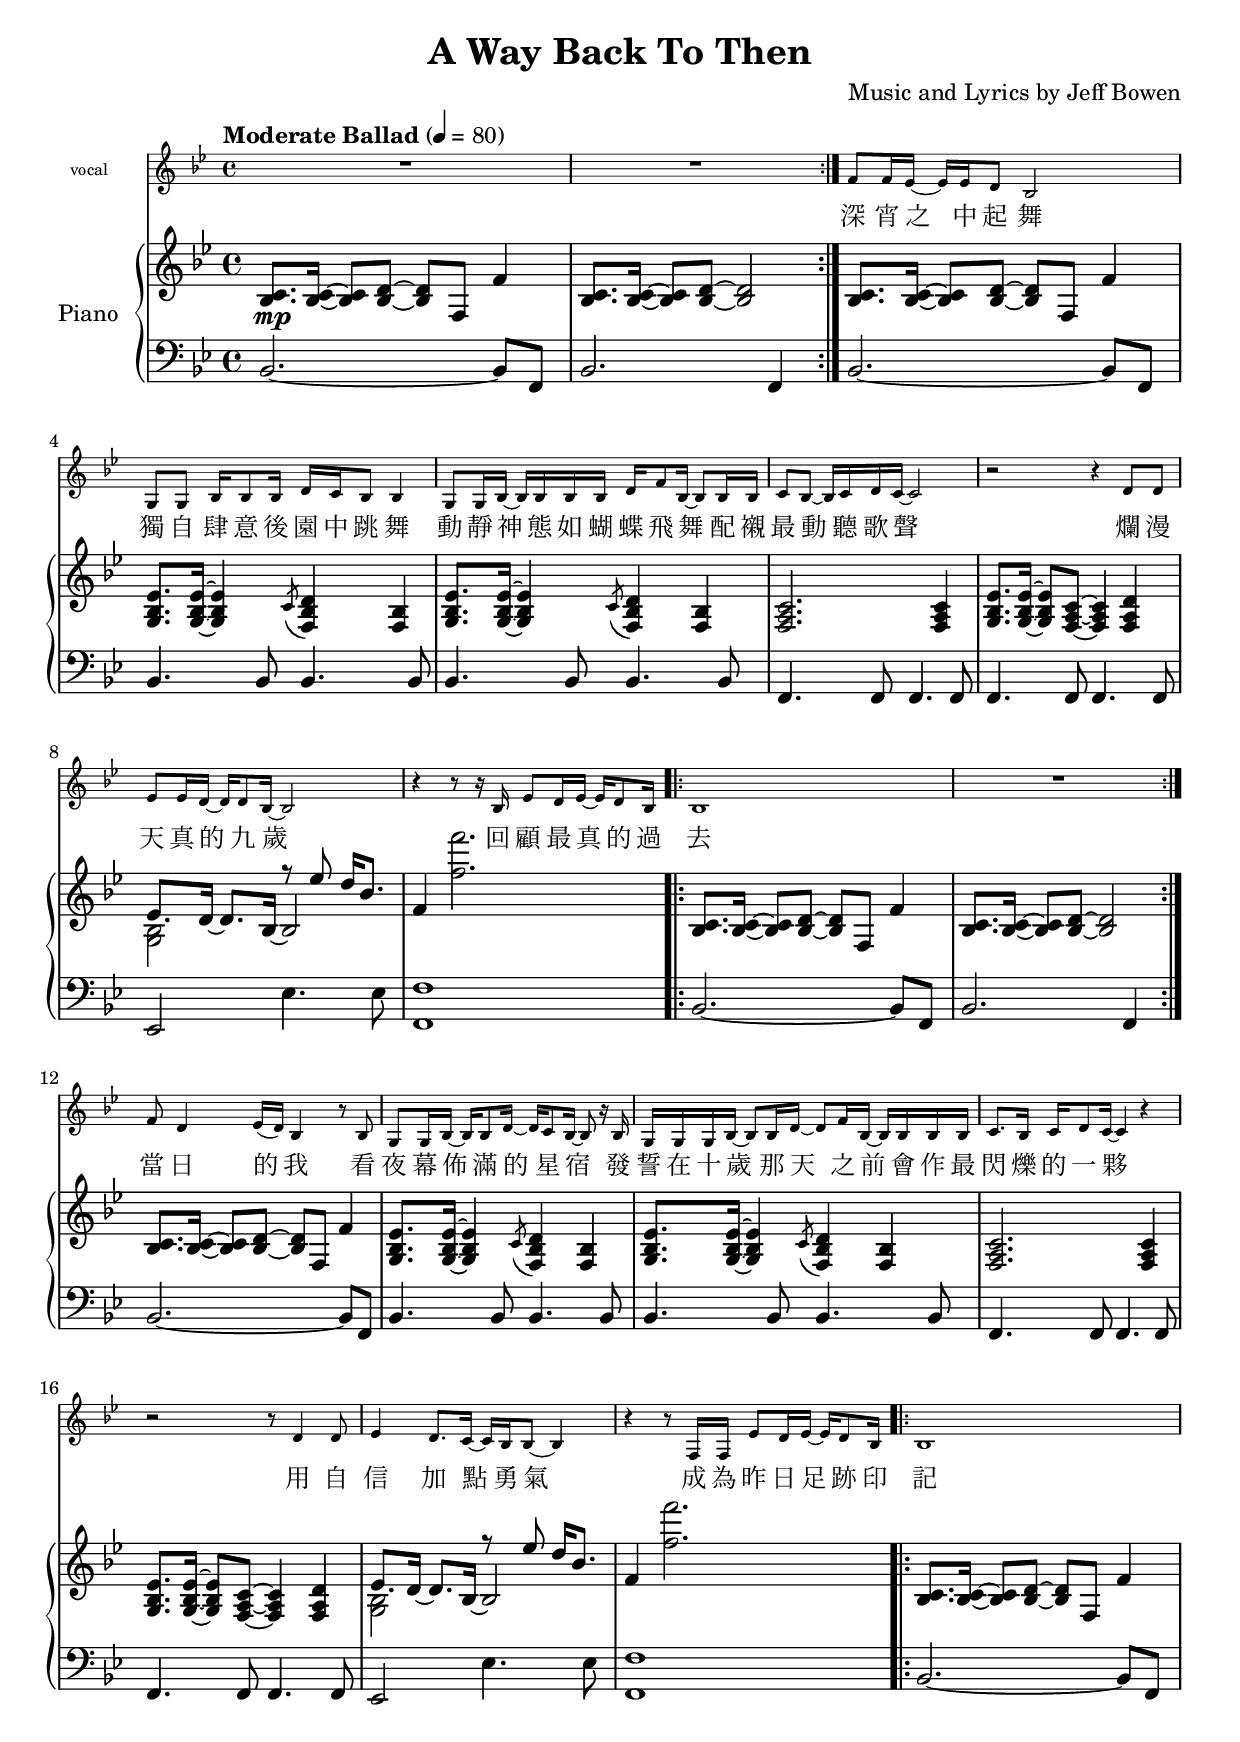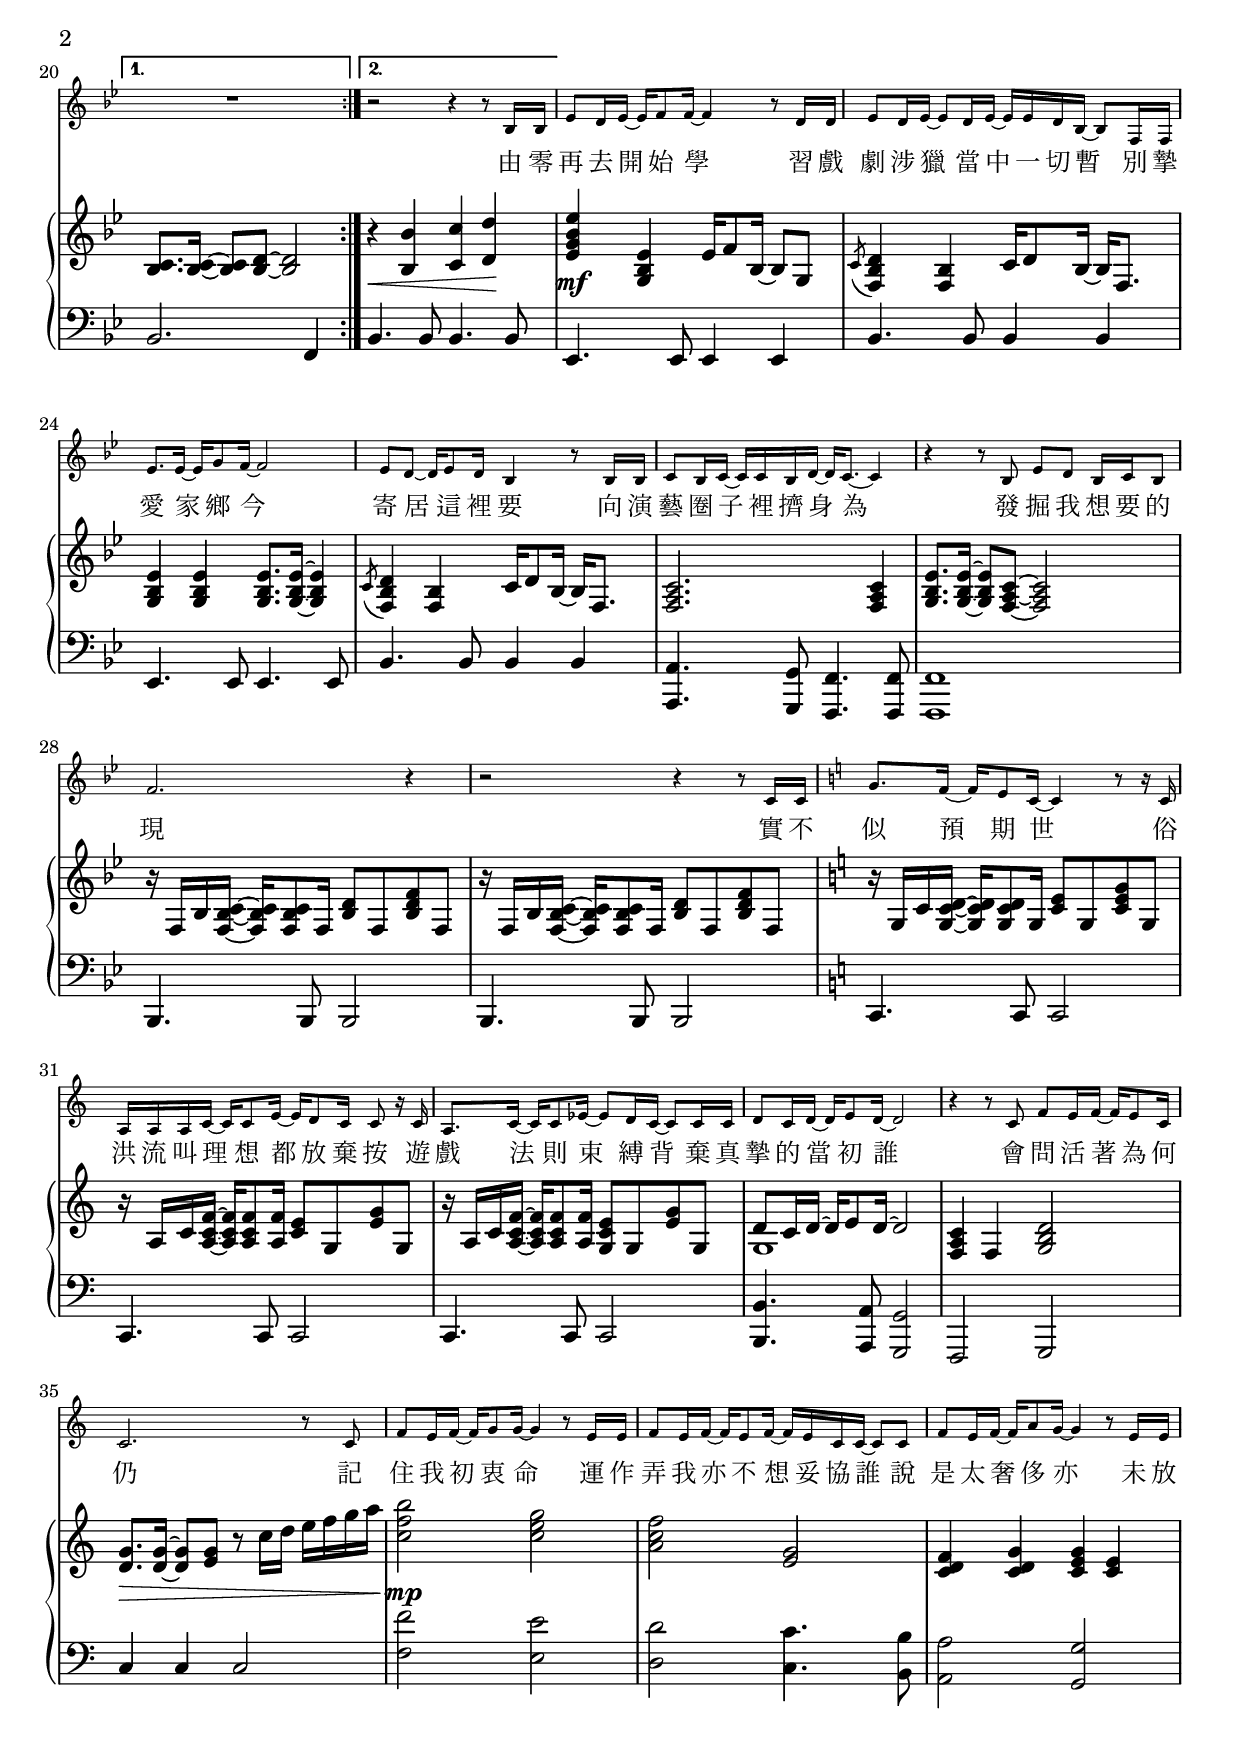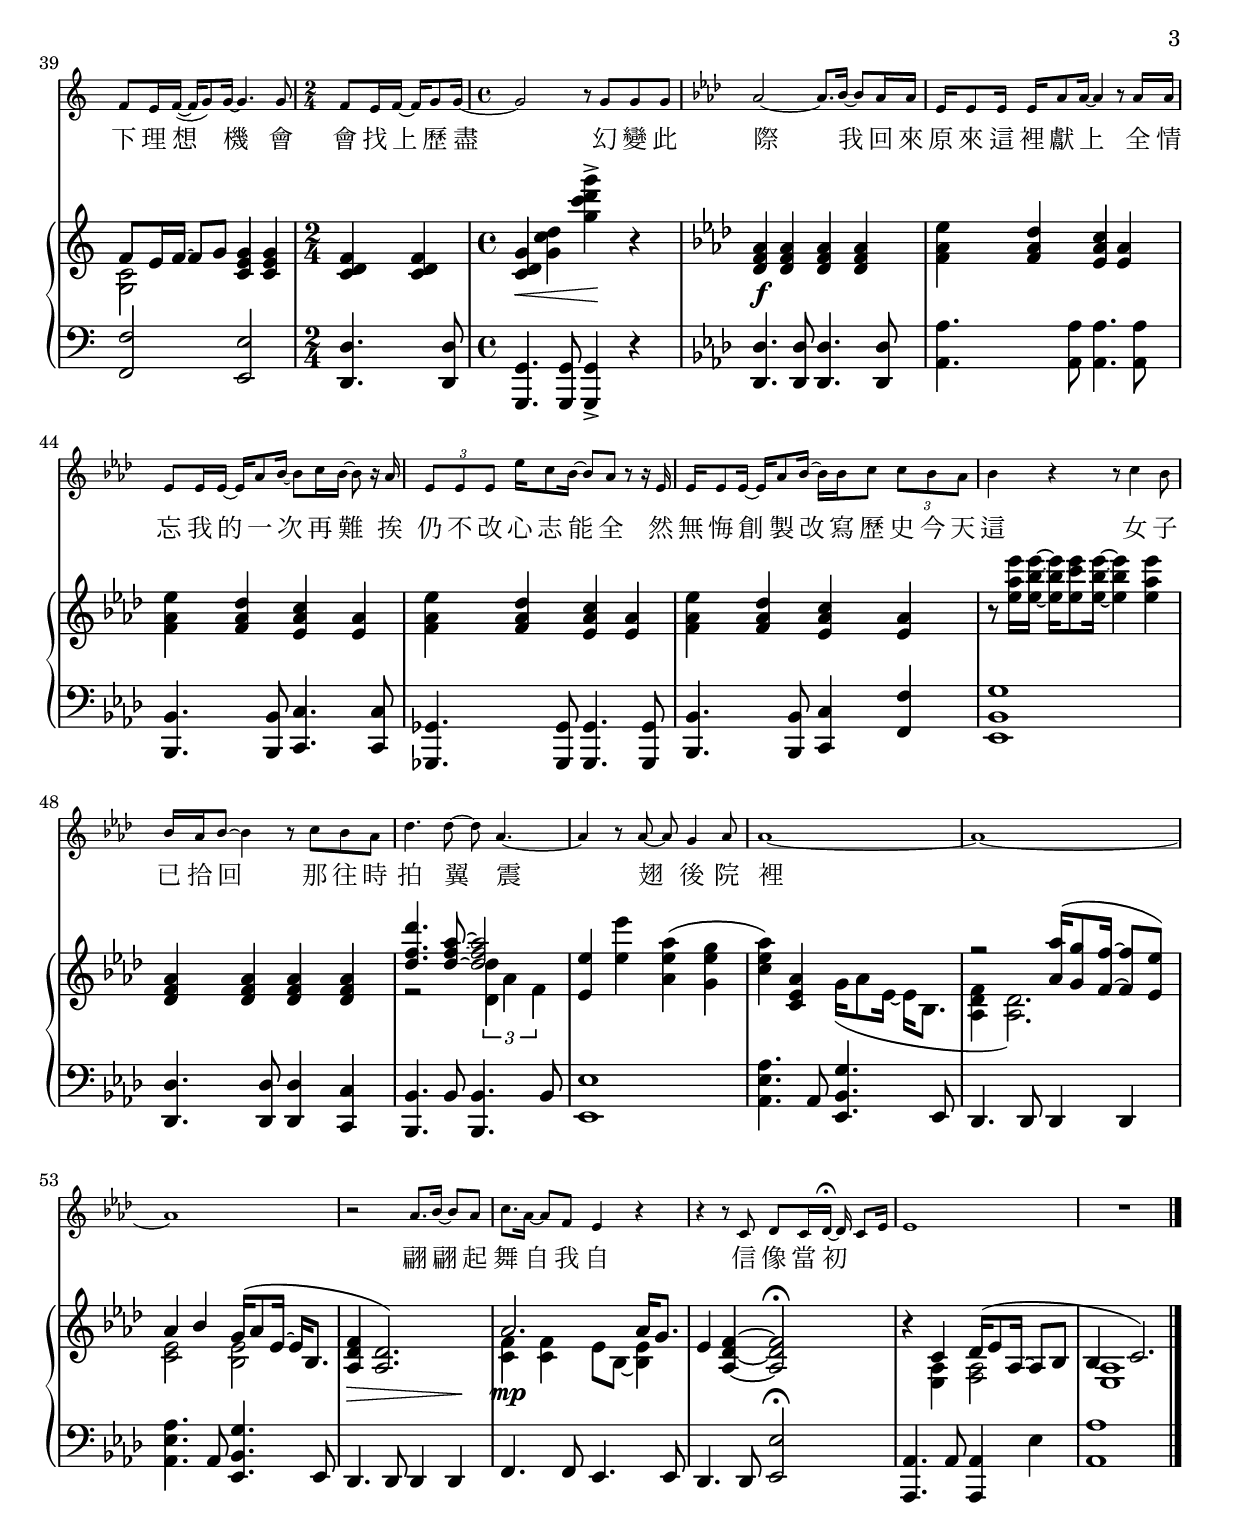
\version "2.18.2"

\header {
  title = "A Way Back To Then"
  subtitle = ""
  arranger = "Music and Lyrics by Jeff Bowen"
}

global = {
  \tempo "Moderate Ballad" 4 = 80
}

pattern-one = \relative c' {
  <bes c>8. q16~ q8 <bes d>~ q f f'4
}

rh = \relative c' {
  \global
  \key bes \major

  \repeat volta 2 {
    \pattern-one
    <bes c>8. q16~ q8 <bes d>~ q2
  }
  \pattern-one
  \repeat unfold 2 {
    <g bes ees>8. q16~ q4 \acciaccatura c8 <f, bes d>4 <f bes>
  }
  <f a c>2. q4
  <g bes ees>8. q16~ q8 <f a c>~ q4 <f a d>4
  << {
    \stemDown <g bes>2 r8 \stemUp ees'' d16 bes8.
  } \\ {
    \stemUp ees,8. d16~ d8. bes16 ~ bes2
  } >>
  f'4 <f' f'>2.

  \repeat volta 2 {
    \pattern-one
    <bes,, c>8. q16~ q8 <bes d>~ q2
  }
  \pattern-one
  \repeat unfold 2 {
    <g bes ees>8. q16~ q4 \acciaccatura c8 <f, bes d>4 <f bes>
  }
  <f a c>2. q4
  <g bes ees>8. q16~ q8 <f a c>~ q4 <f a d>4
  << {
    \stemDown <g bes>2 r8 \stemUp ees'' d16 bes8.
  } \\ {
    \stemUp ees,8. d16~ d8. bes16 ~ bes2
  } >>
  f'4 <f' f'>2.

  \repeat volta 2 { \pattern-one }
  \alternative {
    { <bes,, c>8. q16~ q8 <bes d>~ q2 }
    { r4 <bes bes'> <c c'> <d d'> }
  }
  <ees g bes ees>4 <g, bes ees> ees'16 f8 bes,16~ bes8 g
  \acciaccatura c8 <f, bes d>4 <f bes>4 c'16 d8 bes16~ bes f8.
  <g bes ees>4 q q8. q16~ q4
  \acciaccatura c8 <f, bes d>4 <f bes>4 c'16 d8 bes16~ bes f8.
  <f a c>2. q4
  <g bes ees>8. q16~ q8 <f a c>~ q2

  \repeat unfold 2 {
    r16 f bes <f bes c>~ q q8 f16 <bes d>8 f <bes d f> f
  }

  \key c \major
  r16 g c <g c d>~ q16 q8 g16 <c e>8 g <c e g> g
  r16 a c <a c f>~ q q8 <a f'>16 <c e>8 g <e' g> g,
  r16 a c <a c f>~ q q8 <a f'>16 <g c e>8 g <e' g> g,
  << {d'8 c16 d~ d e8 d16~ d2} \\ {g,1} >>
  <f a c>4 f <g b d>2
  <d' g>8. q16~ q8 <e g> r c'16 d e f g a

  <c, f b>2 <c e g>
  <a c f>2 <e g>
  <c d f>4 <c d g> <c e g> <c e>
  << {f8 e16 f~ f8 g} \\ {<g, c>2} >> <c e g>4 q
  \time 2/4
  <c d f>4 q
  \time 4/4
  <c d g>4 <g' c d> <g' c d g>-> r

  \key aes \major
  <des, f aes>4 q q q
  \repeat unfold 4 {
    <f aes ees'>4 <f aes des> <ees aes c> <ees aes>
  }
  r8 <ees' aes ees'>16 <ees bes' ees>~ q <ees c' ees>8 <ees bes' ees>16~ q4 <ees aes ees'>
  <des, f aes>4 q q q
  << {<des' f des'>4. <des f aes>8~ q2} \\ {r2 \tuplet 3/2 2 {<des des, >4 aes f } } >>
  <ees ees'>4 <ees' ees'> <aes, ees' aes>( <g ees' g>
  <c ees aes>) <c, ees aes> <<
  {
    s2 r2 <aes' aes'>16( <g g'>8 <f f'>16~ q8 <ees ees'>)
    aes4 bes g16( aes8 ees16~ ees bes8.
    <aes des f>4 <aes des>2.)
  }
  \\
  {
  g'16( aes8 ees16~ ees bes8.
  <aes des f>4 <aes des>2.)
  <c ees>2 <bes ees>
  s1
  } >>

  << {aes'2. aes16 g8. } \\ {<c, f>4 q ees8 bes~ <bes ees>4} >>
  ees4 <aes, des f>~ q2\fermata
  r4 << { c4 des16( ees8 aes,16~ aes8 bes bes4 c2.) } \\ {<ees, aes>4 <f aes>2 <ees aes>1} >>
  \bar "|."
}

lh = \relative c {
  \clef bass
  \key bes \major
  \repeat volta 2 {
    bes2.~ bes8 f bes2. f4
  }
  bes2. ~ bes8 f bes4. bes8 bes4. bes8 bes4. bes8 bes4. bes8
  f4. f8 f4. f8 f4. f8 f4. f8
  ees2 ees'4. ees8 <f, f'>1

  \repeat volta 2 {
    bes2.~ bes8 f bes2. f4
  }
  bes2.~ bes8 f bes4. bes8 bes4. bes8
  bes4. bes8 bes4. bes8 f4. f8 f4. f8
  f4. f8 f4. f8 ees2 ees'4. ees8 <f, f'>1

  \repeat volta 2 {
    bes2.~ bes8 f
  } \alternative {
    {bes2. f4}
    {bes4. bes8 bes4. bes8}
  }
  ees,4. ees8 ees4 ees bes'4. bes8 bes4 bes
  ees,4. ees8 ees4. ees8 bes'4. bes8 bes4 bes
  <a, a'>4. <g g'>8 <f f'>4. q8 q1
  bes4. bes8 bes2 bes4. bes8 bes2

  \key c \major
  c4. c8 c2 c4. c8 c2
  c4. c8 c2 <b b'>4. <a a'>8 <g g'>2
  f2 g c'4 c c2

  <f f'>2 <e e'>2 <d d'>2 <c c'>4. <b b'>8
  <a a'>2 <g g'> <f f'> <e e'>
  \time 2/4
  <d d'>4. q8
  \time 4/4
  <g, g'>4. q8 q4-> r

  \key aes \major
  <des' des'>4. q8 q4. q8
  <aes' aes'>4. q8 q4. q8
  <bes, bes'>4. q8 <c c'>4. q8
  <ges ges'>4. q8 q4. q8
  <bes bes'>4. q8 <c c'>4 <f f'>
  <ees bes' g'>1
  <des des'>4. q8 q4 <c c'>
  <bes bes'>4. bes'8 q4. bes8
  <ees, ees'>1

  \repeat unfold 2 {
    <aes ees' aes>4. aes8 <ees bes' g'>4. ees8
    des4. des8 des4 des
  }
  f4. f8 ees4. ees8
  des4. des8 <ees ees'>2\fermata
  <aes, aes'>4. aes'8 q4 ees'
  <aes, aes'>1
  \bar "|."
}

melody = \relative c' {
  \global
  \key bes \major
  R1*2
  f8 f16 ees~ ees ees d8 bes2
  g8 g bes16 bes8 bes16 d c bes8 bes4
  g8 g16 bes~ bes bes bes bes d f8 bes,16~ bes8 bes16 bes
  c8 bes~ bes16 c d c~ c2
  r2 r4 d8 d
  ees8 ees16 d~ d d8 bes16~ bes2
  r4 r8 r16 bes ees8 d16 ees~ ees d8 bes16
  bes1 R1

  f'8 d4 ees16( d) bes4 r8 bes
  g8 g16 bes~ bes bes8 d16~ d c8 bes16~ bes8 r16 bes
  g16 g g bes~ bes8 bes16 d~ d8 f16 bes,~ bes bes bes bes
  c8. bes16 c d8 c16~ c4 r
  r2 r8 d4 d8
  ees4 d8. c16~ c bes bes8~ bes4
  r4 r8 f16 f ees'8 d16 ees~ ees d8 bes16
  bes1 R1 r2 r4 r8 bes16 bes
  ees8 d16 ees16~ ees f8 f16~ f4 r8 d16 d
  ees8 d16 ees~ ees8 d16 ees~ ees ees d bes~ bes8 f16 f
  ees'8. ees16~ ees g8 f16~ f2
  ees8 d~ d16 ees8 d16 bes4 r8 bes16 bes
  c8 bes16 c~ c c bes d~ d c8.~ c4
  r4 r8 bes ees d bes16 c bes8
  f'2. r4
  r2 r4 r8 c16 c
  \key c \major
  g'8. f16~ f e8 c16~ c4 r8 r16 c
  a16 a a c~ c c8 e16~ e d8 c16 c8 r16 c
  a8. c16~ c c8 ees16~ ees8 d16 c~ c8 c16 c
  d8 c16 d~ d e8 d16~ d2
  r4 r8 c f e16 f~ f e8 c16
  c2. r8 c
  f8 e16 f~ f g8 g16~ g4 r8 e16 e
  f8 e16 f~ f e8 f16~ f e c c~ c8 c
  f8 e16 f~ f a8 g16~ g4 r8 e16 e
  f8 e16 f~( f g8) g16~ g4. g8
  \time 2/4
  f8 e16 f~ f g8 g16~
  \time 4/4
  g2 r8 g g g
  \key aes \major
  aes2~ aes8. bes16~ bes8 aes16 aes
  ees16 ees8 ees16 ees aes8 aes16~ aes4 r8 aes16 aes
  ees8 ees16 ees~ ees aes8 bes16~ bes8 c16 bes~ bes8 r16 aes
  \tuplet 3/2 4 { ees8 ees ees} ees'16 c8 bes16 ~ bes8 aes r8 r16 ees
  ees16 ees8 ees16~ ees aes8 bes16~ bes bes c8 \tuplet 3/2 4 {c8 bes aes}
  bes4 r r8 c4 bes8
  bes16 aes bes8~ bes4 r8 c bes aes
  des4. des8~ des aes4.~
  aes4 r8 aes~ aes g4 aes8 aes1~ aes~ aes
  r2 aes8. bes16~ bes8 aes
  c8. aes16~ aes8 f ees4 r
  r4 r8 c des c16 des~\fermata des16 c8[ ees16] ees1 R1
  \bar "|."
}

dynamics = {
  s1\mp s1

  s1*18

  % bar 21
  s2.\< s4\! s1\mf
  s1*12

  %bar 35
  s2\> s4 s8 s16 s16\!
  s1\mp
  s1*3
  \time 2/4
  s2
  \time 4/4
  s2\< s2\!

  % bar 42
  s1\f
  s1*11

  % bar 54
  s2\> s4 s4\!
  s1\mp
  s1*3
}

lyricsmain = \lyricmode {
  深 宵 之 中 起 舞
  獨 自 肆 意 後 園 中 跳 舞
  動 靜 神 態 如 蝴 蝶 飛 舞
  配 襯 最 動 聽 歌 聲
  爛 漫 天 真 的 九 歲
  回 顧 最 真 的 過 去
  當 日 的 我
  看 夜 幕 佈 滿 的 星 宿
  發 誓 在 十 歲 那 天 之 前
  會 作 最 閃 爍 的 一 夥
  用 自 信 加 點 勇 氣
  成 為 昨 日 足 跡 印 記
  由 零 再 去 開 始
  學 習 戲 劇 涉 獵 當 中 一 切
  暫 別 摯 愛 家 鄉
  今 寄 居 這 裡
  要 向 演 藝 圈 子 裡 擠 身
  為 發 掘 我 想 要 的
  現 實 不 似 預 期
  世 俗 洪 流 叫 理 想 都 放 棄
  按 遊 戲 法 則 束 縛
  背 棄 真 摯 的 當 初
  誰 會 問 活 著 為 何
  仍 記 住 我 初 衷
  命 運 作 弄 我 亦 不 想 妥 協
  誰 說 是 太 奢 侈
  亦 未 放 下 理 想
  機 會 會 找 上
  歷 盡 幻 變
  此 際 我 回 來 原 來 這 裡
  獻 上 全 情 忘 我 的 一 次
  再 難 挨 仍 不 改 心 志
  能 全 然 無 悔 創 製 改 寫 歷 史
  今 天 這 女 子
  已 拾 回 那 往 時
  拍 翼 震 翅
  後 院 裡 翩 翩 起 舞
  自 我 自 信 像 當 初
}

\paper {
  page-breaking = #ly:page-turn-breaking
}
\score {
  <<
    % \new Staff <<
    %   \set Staff.midiInstrument = #"recorder"
    %   \new ChordNames { \chordNames }
    % >>
    \new Staff = "melodystaff" \with {
      fontSize = #-3
      \override StaffSymbol.staff-space = #(magstep -3)
      \override StaffSymbol.thickness = #(magstep -3)
    } <<
      \set Staff.instrumentName = #"vocal"
      \set Staff.midiInstrument = #"oboe"
      \set Staff.midiMinimumVolume = #0.9
      \set Staff.midiMaximumVolume = #1
      \new Voice = "melody" {
        \melody
      }
      \context Lyrics = "lyrics" { \lyricsto "melody" { \lyricsmain } }
    >>
    \new PianoStaff <<
      \set PianoStaff.instrumentName = #"Piano"
      \new Staff = "right" {
        \set Staff.midiInstrument = #"acoustic grand"
        \set Staff.midiMinimumVolume = #0.6
        \set Staff.midiMaximumVolume = #0.7
        \rh
      }
      \new Dynamics = "Dynamics_pf" \dynamics
      \new Staff = "left" {
        \set Staff.midiInstrument = #"acoustic grand"
        \set Staff.midiMinimumVolume = #0.6
        \set Staff.midiMaximumVolume = #0.7
        \lh
      }
    >>
  >>
  \layout {
    \context {
      % add the RemoveEmptyStaffContext that erases rest-only staves
      \Staff \RemoveEmptyStaves
    }
    \context {
      % add the RemoveEmptyStaffContext that erases rest-only staves
      % \Dynamics \RemoveEmptyStaves
    }
    \context {
      \Score
      % Remove all-rest staves also in the first system
      \override VerticalAxisGroup.remove-first = ##t
      % If only one non-empty staff in a system exists, still print the starting bar
      \override SystemStartBar.collapse-height = #1
    }
    \context {
      \ChordNames
      \override ChordName #'font-size = #-3
    }
  }
  \midi {
    \context {
      \ChordNameVoice \remove Note_performer
    }
  }
}
